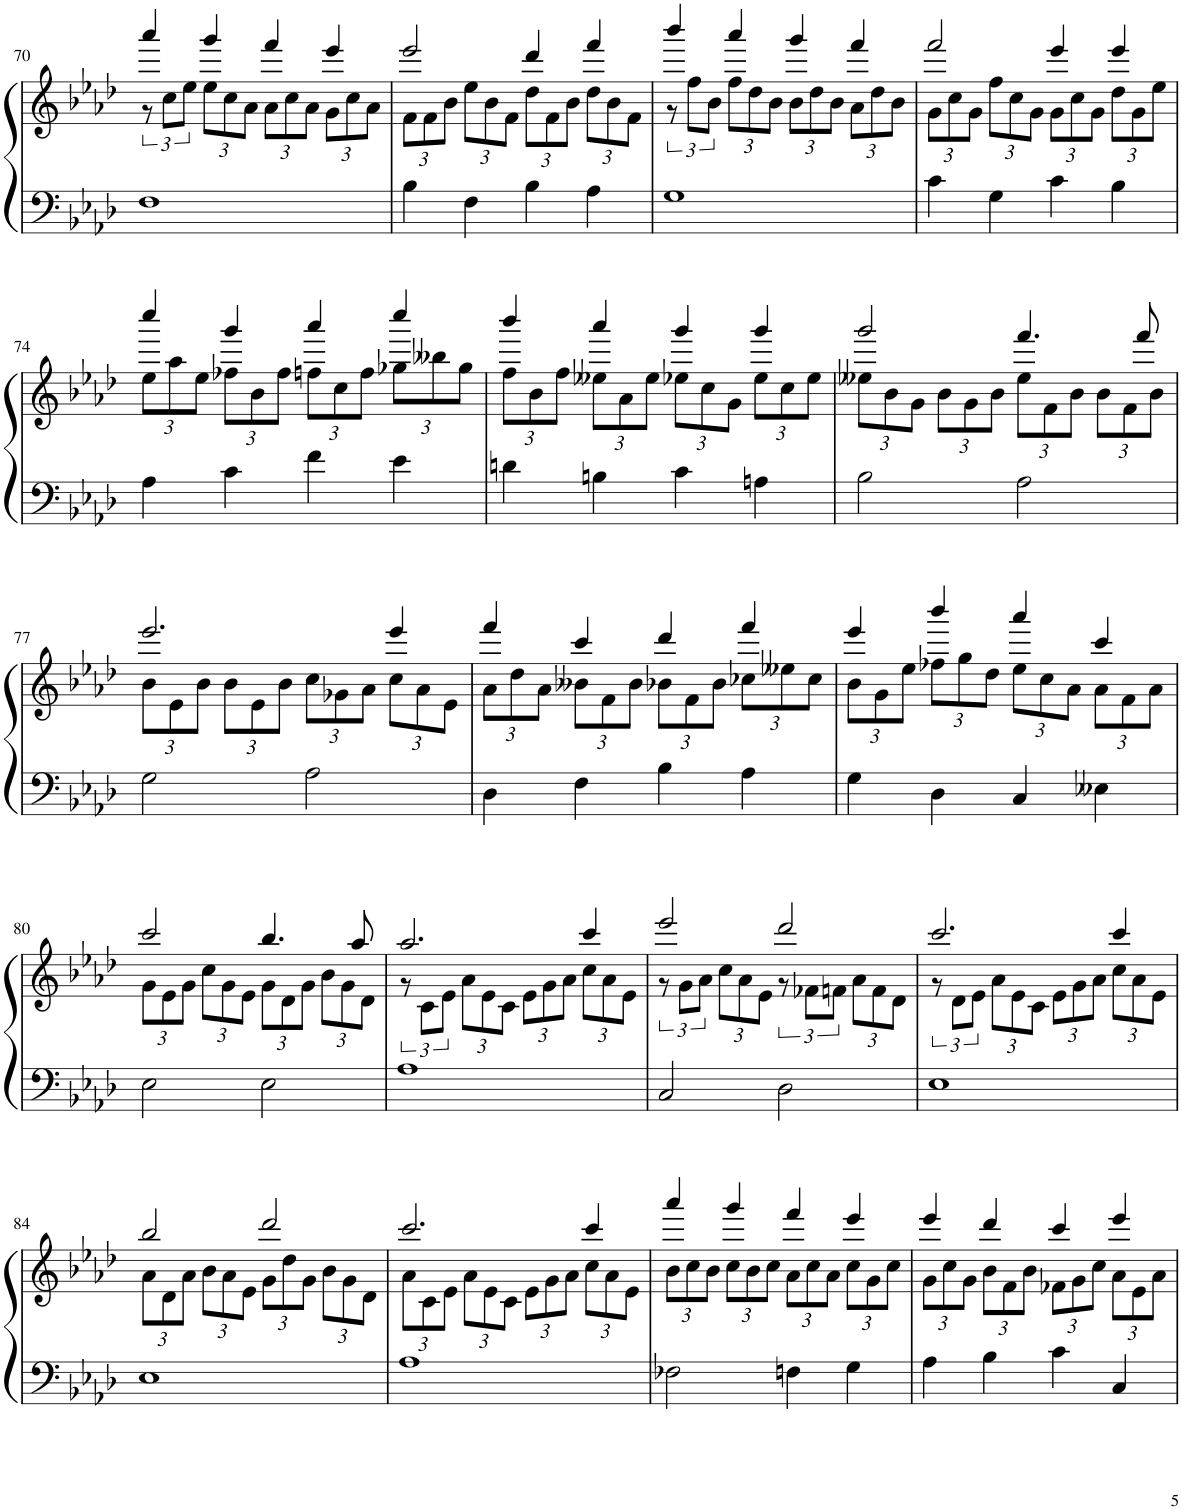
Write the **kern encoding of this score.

**kern	**kern
*part1	*part1
*staff2	*staff1
*I"Piano	*
*I'Pno.	*
!!LO:PB:g=z
*clefF4	*clefG2
*k[b-e-a-d-]	*k[b-e-a-d-]
*M4/4	*M4/4
=70	=70
*	*^
1F	4aaa-/	12r
.	.	12cc\L
.	.	12ee-\J
*	*	*Xbrackettup
.	4ggg/	12ee-\L
.	.	12cc\
.	.	12a-\J
.	4fff/	12a-\L
.	.	12cc\
.	.	12a-\J
.	4eee-/	12g\L
.	.	12cc\
.	.	12a-\J
=71	=71	=71
4B-\	2eee-/	12f\L
.	.	12f\
.	.	12b-\J
4F\	.	12ee-\L
.	.	12b-\
.	.	12f\J
4B-\	4ddd-/	12dd-\L
.	.	12f\
.	.	12b-\J
4A-\	4fff/	12dd-\L
.	.	12b-\
.	.	12f\J
=72	=72	=72
*	*	*brackettup
1G	4bbb-/	12r
.	.	12ff\L
.	.	12b-\J
*	*	*Xbrackettup
.	4aaa-/	12ff\L
.	.	12dd-\
.	.	12b-\J
.	4ggg/	12b-\L
.	.	12dd-\
.	.	12b-\J
.	4fff/	12a-\L
.	.	12dd-\
.	.	12b-\J
=73	=73	=73
4c\	2fff/	12g\L
.	.	12cc\
.	.	12g\J
4G\	.	12ff\L
.	.	12cc\
.	.	12g\J
4c\	4eee-/	12g\L
.	.	12cc\
.	.	12g\J
4B-\	4eee-/	12dd-\L
.	.	12g\
.	.	12ee-\J
!!LO:LB:g=z	!!
=74	=74	=74
4A-\	4cccc/	12ee-\L
.	.	12aa-\
.	.	12ee-\J
4c\	4ggg/	12ff-X\L
.	.	12b-\
.	.	12ff-\J
4f\	4aaa-/	12ffn\L
.	.	12cc\
.	.	12ff\J
4e-\	4cccc/	12gg-X\L
.	.	12bb--X\
.	.	12gg-\J
=75	=75	=75
4dn\	4bbb-/	12ff\L
.	.	12b-\
.	.	12ff\J
4Bn\	4aaa-/	12ee--X\L
.	.	12a-\
.	.	12ee--\J
4c\	4ggg/	12ee-X\L
.	.	12cc\
.	.	12g\J
4An\	4ggg/	12ee-\L
.	.	12cc\
.	.	12ee-\J
=76	=76	=76
2B-\	2ggg/	12ee--X\L
.	.	12b-\
.	.	12g\J
.	.	12b-\L
.	.	12g\
.	.	12b-\J
2A-\	4.fff/	12ee--\L
.	.	12f\
.	.	12b-\J
.	.	12b-\L
.	.	12f\
.	8fff/	.
.	.	12b-\J
!!LO:LB:g=z	!!
=77	=77	=77
2G\	2.eee-/	12b-\L
.	.	12e-\
.	.	12b-\J
.	.	12b-\L
.	.	12e-\
.	.	12b-\J
2A-\	.	12cc\L
.	.	12g-X\
.	.	12a-\J
.	4eee-/	12cc\L
.	.	12a-\
.	.	12e-\J
=78	=78	=78
4D-\	4fff/	12a-\L
.	.	12dd-\
.	.	12a-\J
4F\	4ccc/	12b--X\L
.	.	12f\
.	.	12b--\J
4B-\	4ddd-/	12b-X\L
.	.	12f\
.	.	12b-\J
4A-\	4fff/	12cc-X\L
.	.	12ee--X\
.	.	12cc-\J
=79	=79	=79
4G\	4eee-/	12b-\L
.	.	12g\
.	.	12ee-\J
4D-\	4bbb-/	12ff-X\L
.	.	12gg\
.	.	12dd-\J
4C/	4aaa-/	12ee-\L
.	.	12cc\
.	.	12a-\J
4E--X\	4ccc/	12a-\L
.	.	12f\
.	.	12a-\J
!!LO:LB:g=z	!!
=80	=80	=80
2E-\	2ccc/	12g\L
.	.	12e-\
.	.	12g\J
.	.	12cc\L
.	.	12g\
.	.	12e-\J
2E-\	4.bb-/	12g\L
.	.	12d-\
.	.	12g\J
.	.	12b-\L
.	.	12g\
.	8aa-/	.
.	.	12d-\J
=81	=81	=81
*	*	*brackettup
1A-	2.aa-/	12r
.	.	12c\L
.	.	12e-\J
*	*	*Xbrackettup
.	.	12a-\L
.	.	12e-\
.	.	12c\J
.	.	12e-\L
.	.	12g\
.	.	12a-\J
.	4ccc/	12cc\L
.	.	12a-\
.	.	12e-\J
=82	=82	=82
*	*	*brackettup
2C/	2eee-/	12r
.	.	12g\L
.	.	12a-\J
*	*	*Xbrackettup
.	.	12cc\L
.	.	12a-\
.	.	12e-\J
*	*	*brackettup
2D-\	2ddd-/	12r
.	.	12f-X\L
.	.	12fn\J
*	*	*Xbrackettup
.	.	12a-\L
.	.	12f\
.	.	12d-\J
=83	=83	=83
*	*	*brackettup
1E-	2.ccc/	12r
.	.	12d-\L
.	.	12e-\J
*	*	*Xbrackettup
.	.	12a-\L
.	.	12e-\
.	.	12c\J
.	.	12e-\L
.	.	12g\
.	.	12a-\J
.	4ccc/	12cc\L
.	.	12a-\
.	.	12e-\J
!!LO:LB:g=z	!!
=84	=84	=84
1E-	2bb-/	12a-\L
.	.	12d-\
.	.	12a-\J
.	.	12b-\L
.	.	12a-\
.	.	12e-\J
.	2ddd-/	12g\L
.	.	12dd-\
.	.	12g\J
.	.	12b-\L
.	.	12g\
.	.	12d-\J
=85	=85	=85
1A-	2.ccc/	12a-\L
.	.	12c\
.	.	12e-\J
.	.	12a-\L
.	.	12e-\
.	.	12c\J
.	.	12e-\L
.	.	12g\
.	.	12a-\J
.	4ccc/	12cc\L
.	.	12a-\
.	.	12e-\J
=86	=86	=86
2F-X\	4aaa-/	12b-\L
.	.	12cc\
.	.	12b-\J
.	4ggg/	12cc\L
.	.	12b-\
.	.	12cc\J
4Fn\	4fff/	12a-\L
.	.	12cc\
.	.	12a-\J
4G\	4eee-/	12cc\L
.	.	12g\
.	.	12cc\J
=87	=87	=87
4A-\	4eee-/	12g\L
.	.	12cc\
.	.	12g\J
4B-\	4ddd-/	12b-\L
.	.	12f\
.	.	12b-\J
4c\	4ccc/	12f-X\L
.	.	12g\
.	.	12cc\J
4C/	4eee-/	12a-\L
.	.	12e-\
.	.	12a-\J
*	*v	*v
=	=
*-	*-
